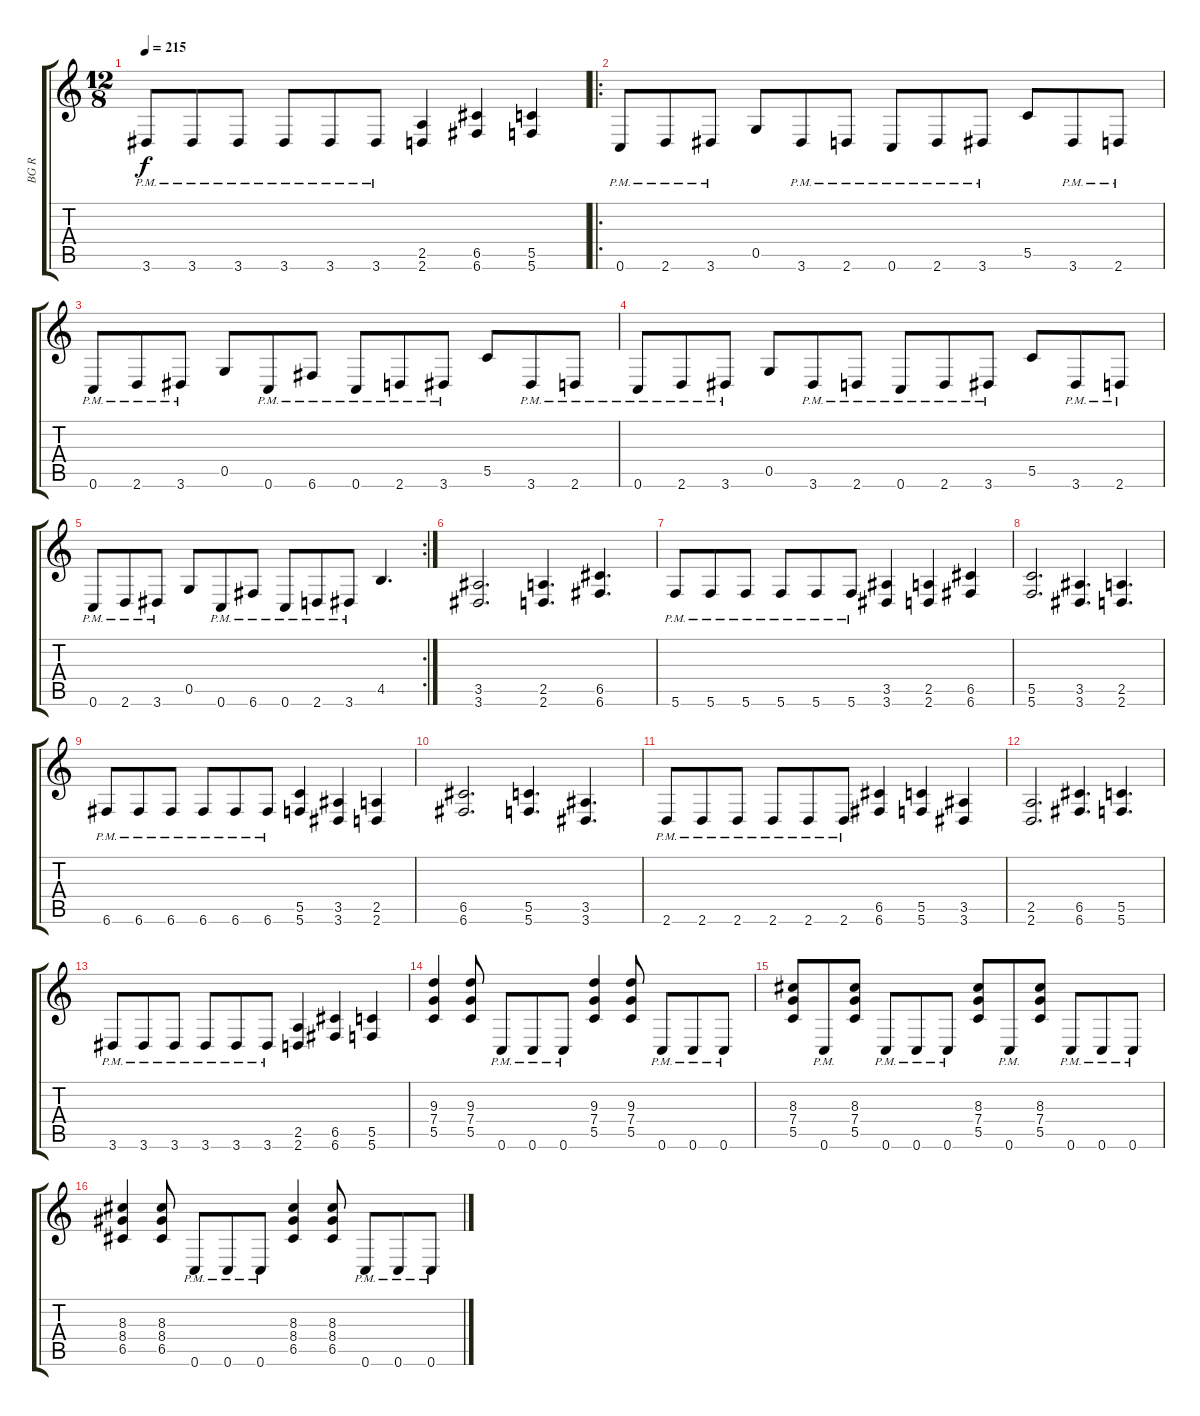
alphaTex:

\track ("BG R" "BG R") {instrument overdrivenguitar}
\staff {score tabs}
\tuning (D4 A3 F3 C3 G2 C2) {hide}
\ts (12 8)
\tempo 215
\clef g2
\ks c
3.6{pm}.8{dy f} 3.6{pm}.8 3.6{pm}.8 3.6{pm}.8 3.6{pm}.8 3.6{pm}.8 (2.5 2.6).4 (6.5 6.6).4 (5.5 5.6).4 |
\ro
0.6{pm}.8 2.6{pm}.8 3.6{pm}.8 0.5.8 3.6{pm}.8 2.6{pm}.8 0.6{pm}.8 2.6{pm}.8 3.6{pm}.8 5.5.8 3.6{pm}.8 2.6{pm}.8 |
0.6{pm}.8 2.6{pm}.8 3.6{pm}.8 0.5.8 0.6{pm}.8 6.6{pm}.8 0.6{pm}.8 2.6{pm}.8 3.6{pm}.8 5.5.8 3.6{pm}.8 2.6{pm}.8 |
0.6{pm}.8 2.6{pm}.8 3.6{pm}.8 0.5.8 3.6{pm}.8 2.6{pm}.8 0.6{pm}.8 2.6{pm}.8 3.6{pm}.8 5.5.8 3.6{pm}.8 2.6{pm}.8 |
\rc 2
0.6{pm}.8 2.6{pm}.8 3.6{pm}.8 0.5.8 0.6{pm}.8 6.6{pm}.8 0.6{pm}.8 2.6{pm}.8 3.6{pm}.8 4.5.4{d} |
(3.5 3.6).2{d} (2.5 2.6).4{d} (6.5 6.6).4{d} |
5.6{pm}.8 5.6{pm}.8 5.6{pm}.8 5.6{pm}.8 5.6{pm}.8 5.6{pm}.8 (3.5 3.6).4 (2.5 2.6).4 (6.5 6.6).4 |
(5.5 5.6).2{d} (3.5 3.6).4{d} (2.5 2.6).4{d} |
6.6{pm}.8 6.6{pm}.8 6.6{pm}.8 6.6{pm}.8 6.6{pm}.8 6.6{pm}.8 (5.5 5.6).4 (3.5 3.6).4 (2.5 2.6).4 |
(6.5 6.6).2{d} (5.5 5.6).4{d} (3.5 3.6).4{d} |
2.6{pm}.8 2.6{pm}.8 2.6{pm}.8 2.6{pm}.8 2.6{pm}.8 2.6{pm}.8 (6.5 6.6).4 (5.5 5.6).4 (3.5 3.6).4 |
(2.5 2.6).2{d} (6.5 6.6).4{d} (5.5 5.6).4{d} |
3.6{pm}.8 3.6{pm}.8 3.6{pm}.8 3.6{pm}.8 3.6{pm}.8 3.6{pm}.8 (2.5 2.6).4 (6.5 6.6).4 (5.5 5.6).4 |
(9.3 7.4 5.5).4 (9.3 7.4 5.5).8 0.6{pm}.8 0.6{pm}.8 0.6{pm}.8 (9.3 7.4 5.5).4 (9.3 7.4 5.5).8 0.6{pm}.8 0.6{pm}.8 0.6{pm}.8 |
(8.3 7.4 5.5).8 0.6{pm}.8 (8.3 7.4 5.5).8 0.6{pm}.8 0.6{pm}.8 0.6{pm}.8 (8.3 7.4 5.5).8 0.6{pm}.8 (8.3 7.4 5.5).8 0.6{pm}.8 0.6{pm}.8 0.6{pm}.8 |
(8.3 8.4 6.5).4 (8.3 8.4 6.5).8 0.6{pm}.8 0.6{pm}.8 0.6{pm}.8 (8.3 8.4 6.5).4 (8.3 8.4 6.5).8 0.6{pm}.8 0.6{pm}.8 0.6{pm}.8
